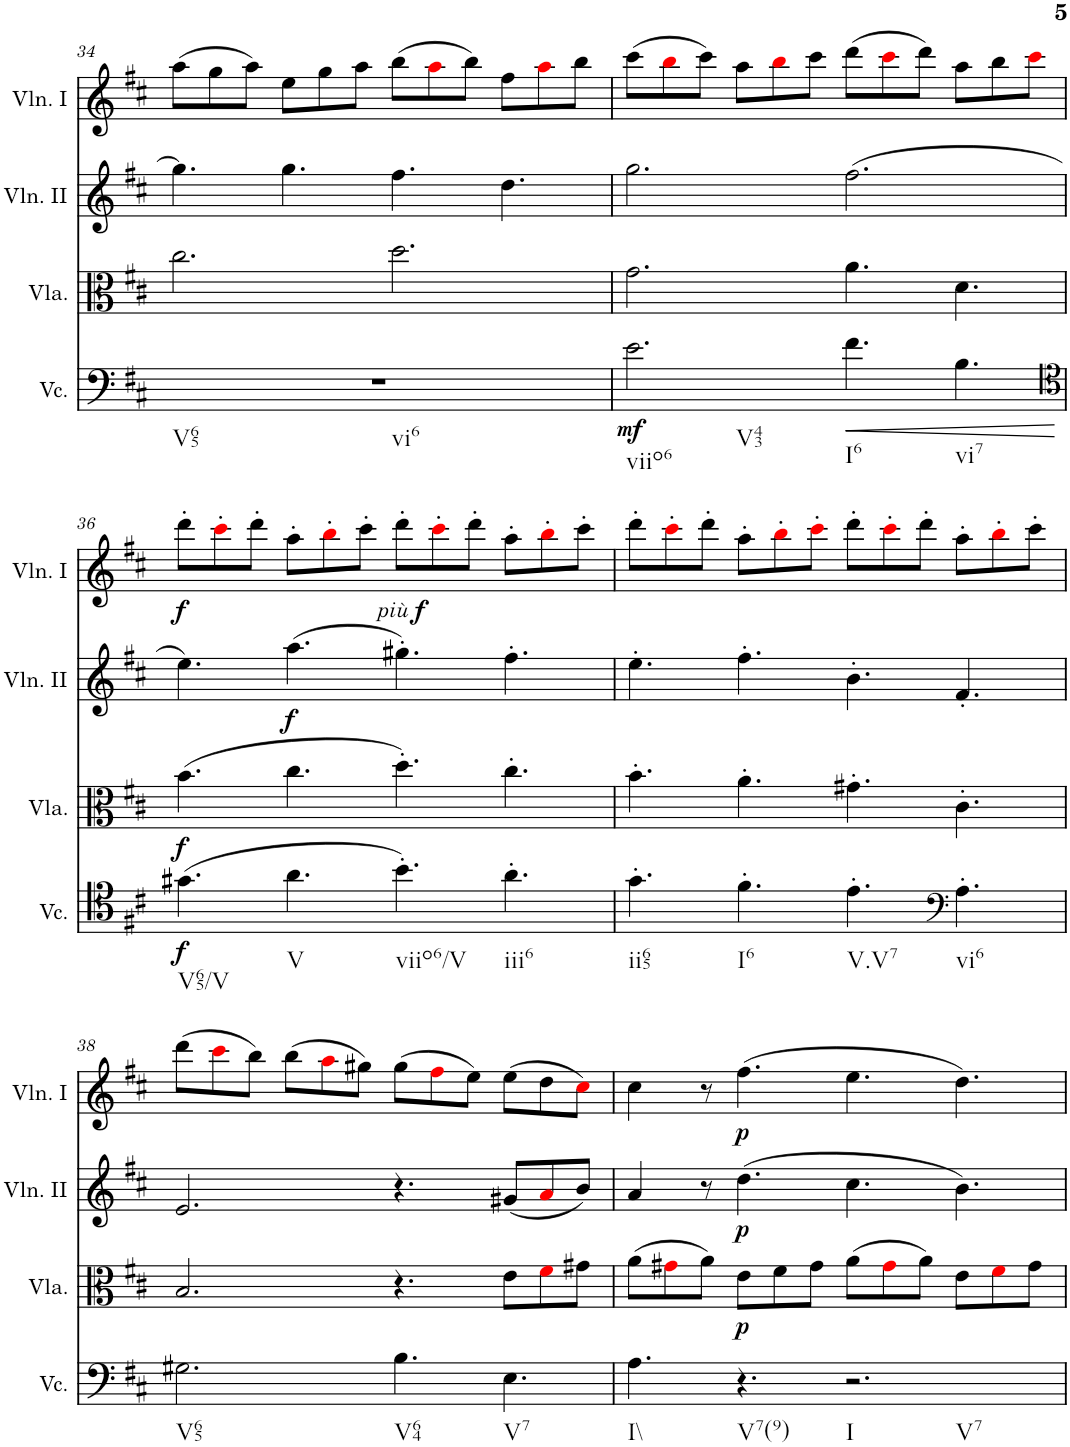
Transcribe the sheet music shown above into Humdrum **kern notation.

**kern	**dynam	**kern	**dynam	**kern	**dynam	**kern	**dynam
*part4	*part4	*part3	*part3	*part2	*part2	*part1	*part1
*staff4	*staff4	*staff3	*staff3	*staff2	*staff2	*staff1	*staff1
*I"Violoncello	*	*I"Viola	*	*I"Violino II	*	*I"Violino I	*
*I'Vc.	*	*I'Vla.	*	*I'Vln. II	*	*I'Vln. I	*
!!LO:PB:g=z
*clefF4	*	*clefC3	*	*clefG2	*	*clefG2	*
*k[f#c#]	*	*k[f#c#]	*	*k[f#c#]	*	*k[f#c#]	*
*M12/8	*	*M12/8	*	*M12/8	*	*M12/8	*
=34	=34	=34	=34	=34	=34	=34	=34
!LO:TX:b:t=V65	!	!	!	!	!	!	!
!LO:TX:b:t=vi6	!	!	!	!	!	!	!
1.r	.	2.cc#\	.	4.gg\]	.	(8aa\L	.
.	.	.	.	.	.	8gg\	.
.	.	.	.	.	.	8aa\J)	.
.	.	.	.	4.gg\	.	8ee\L	.
.	.	.	.	.	.	8gg\	.
.	.	.	.	.	.	8aa\J	.
.	.	2.dd\	.	4.ff#\	.	(8bb\L	.
.	.	.	.	.	.	8aai\	.
.	.	.	.	.	.	8bb\J)	.
.	.	.	.	4.dd\	.	8ff#\L	.
.	.	.	.	.	.	8aai\	.
.	.	.	.	.	.	8bb\J	.
=35	=35	=35	=35	=35	=35	=35	=35
!LO:TX:b:t=viio6	!	!	!	!	!	!	!
!LO:TX:b:t=V43	!	!	!	!	!	!	!
!	!LO:DY:b	!	!	!	!	!	!
2.e\	mf	2.g\	.	2.gg\	.	(8ccc#\L	.
.	.	.	.	.	.	8bbi\	.
.	.	.	.	.	.	8ccc#\J)	.
.	.	.	.	.	.	8aa\L	.
.	.	.	.	.	.	8bbi\	.
.	.	.	.	.	.	8ccc#\J	.
!LO:TX:b:t=I6	!	!	!	!	!	!	!
!	!LO:HP:b	!	!	!	!	!	!
4.f#\	<	4.a\	.	(2.ff#\	.	(8ddd\L	.
.	.	.	.	.	.	8ccc#i\	.
.	.	.	.	.	.	8ddd\J)	.
!LO:TX:b:t=vi7	!	!	!	!	!	!	!
4.B\	.	4.d\	.	.	.	8aa\L	.
.	.	.	.	.	.	8bb\	.
.	.	.	.	.	.	8ccc#i\J	.
.	[	.	.	.	.	.	.
!!LO:LB:g=z
=36	=36	=36	=36	=36	=36	=36	=36
*clefC4	*	*	*	*	*	*	*
!LO:TX:b:t=V65/V	!	!	!	!	!	!	!
!	!LO:DY:b	!	!LO:DY:b	!	!	!	!LO:DY:b
(4.g#X\	f	(4.b\	f	4.ee\)	.	8ddd'\L	f
.	.	.	.	.	.	8ccc#'i\	.
.	.	.	.	.	.	8ddd'\J	.
!LO:TX:b:t=V	!	!	!	!	!	!	!
!	!	!	!	!	!LO:DY:b	!	!
4.a\	.	4.cc#\	.	(4.aa\	f	8aa'\L	.
.	.	.	.	.	.	8bb'i\	.
.	.	.	.	.	.	8ccc#'\J	.
!LO:TX:b:t=viio6/V	!	!	!	!	!	!	!
!	!	!	!	!	!	!	!LO:DY:b
!	!	!	!	!	!	!	!LO:DY:n=1:b
4.b'\)	.	4.dd'\)	.	4.gg#X'\)	.	8ddd'\L	other-dynamics f
.	.	.	.	.	.	8ccc#'i\	.
.	.	.	.	.	.	8ddd'\J	.
!LO:TX:b:t=iii6	!	!	!	!	!	!	!
4.a'\	.	4.cc#'\	.	4.ff#'\	.	8aa'\L	.
.	.	.	.	.	.	8bb'i\	.
.	.	.	.	.	.	8ccc#'\J	.
=37	=37	=37	=37	=37	=37	=37	=37
!LO:TX:b:t=ii65	!	!	!	!	!	!	!
4.g'\	.	4.b'\	.	4.ee'\	.	8ddd'\L	.
.	.	.	.	.	.	8ccc#'i\	.
.	.	.	.	.	.	8ddd'\J	.
!LO:TX:b:t=I6	!	!	!	!	!	!	!
4.f#'\	.	4.a'\	.	4.ff#'\	.	8aa'\L	.
.	.	.	.	.	.	8bb'i\	.
.	.	.	.	.	.	8ccc#'i\J	.
!LO:TX:b:t=V.V7	!	!	!	!	!	!	!
4.e'\	.	4.g#X'\	.	4.b'\	.	8ddd'\L	.
.	.	.	.	.	.	8ccc#'i\	.
.	.	.	.	.	.	8ddd'\J	.
*clefF4	*	*	*	*	*	*	*
!LO:TX:b:t=vi6	!	!	!	!	!	!	!
4.A'\	.	4.c#'\	.	4.f#'/	.	8aa'\L	.
.	.	.	.	.	.	8bb'i\	.
.	.	.	.	.	.	8ccc#'\J	.
!!LO:LB:g=z
=38	=38	=38	=38	=38	=38	=38	=38
!LO:TX:b:t=V65	!	!	!	!	!	!	!
2.G#X\	.	2.B/	.	2.e/	.	(8ddd\L	.
.	.	.	.	.	.	8ccc#i\	.
.	.	.	.	.	.	8bb\J)	.
.	.	.	.	.	.	(8bb\L	.
.	.	.	.	.	.	8aai\	.
.	.	.	.	.	.	8gg#X\J)	.
!LO:TX:b:t=V64	!	!	!	!	!	!	!
4.B\	.	4.r	.	4.r	.	(8gg#\L	.
.	.	.	.	.	.	8ff#i\	.
.	.	.	.	.	.	8ee\J)	.
!LO:TX:b:t=V7	!	!	!	!	!	!	!
4.E\	.	8e\L	.	(8g#X/L	.	(8ee\L	.
.	.	8f#i\	.	8ai/	.	8dd\	.
.	.	8g#X\J	.	8b/J)	.	8cc#i\J)	.
=39	=39	=39	=39	=39	=39	=39	=39
!LO:TX:b:t=I\\	!	!	!	!	!	!	!
4.A\	.	(8a\L	.	4a/	.	4cc#\	.
.	.	8g#Xi\	.	.	.	.	.
.	.	8a\J)	.	8r	.	8r	.
!LO:TX:b:t=V7(9)	!	!	!	!	!	!	!
!	!	!	!LO:DY:b	!	!LO:DY:b	!	!LO:DY:b
4.r	.	8e\L	p	(4.dd\	p	(4.ff#\	p
.	.	8f#\	.	.	.	.	.
.	.	8g#\J	.	.	.	.	.
!LO:TX:b:t=I	!	!	!	!	!	!	!
!LO:TX:b:t=V7	!	!	!	!	!	!	!
2.r	.	(8a\L	.	4.cc#\	.	4.ee\	.
.	.	8g#i\	.	.	.	.	.
.	.	8a\J)	.	.	.	.	.
.	.	8e\L	.	4.b\)	.	4.dd\)	.
.	.	8f#i\	.	.	.	.	.
.	.	8g#\J	.	.	.	.	.
=	=	=	=	=	=	=	=
*-	*-	*-	*-	*-	*-	*-	*-
